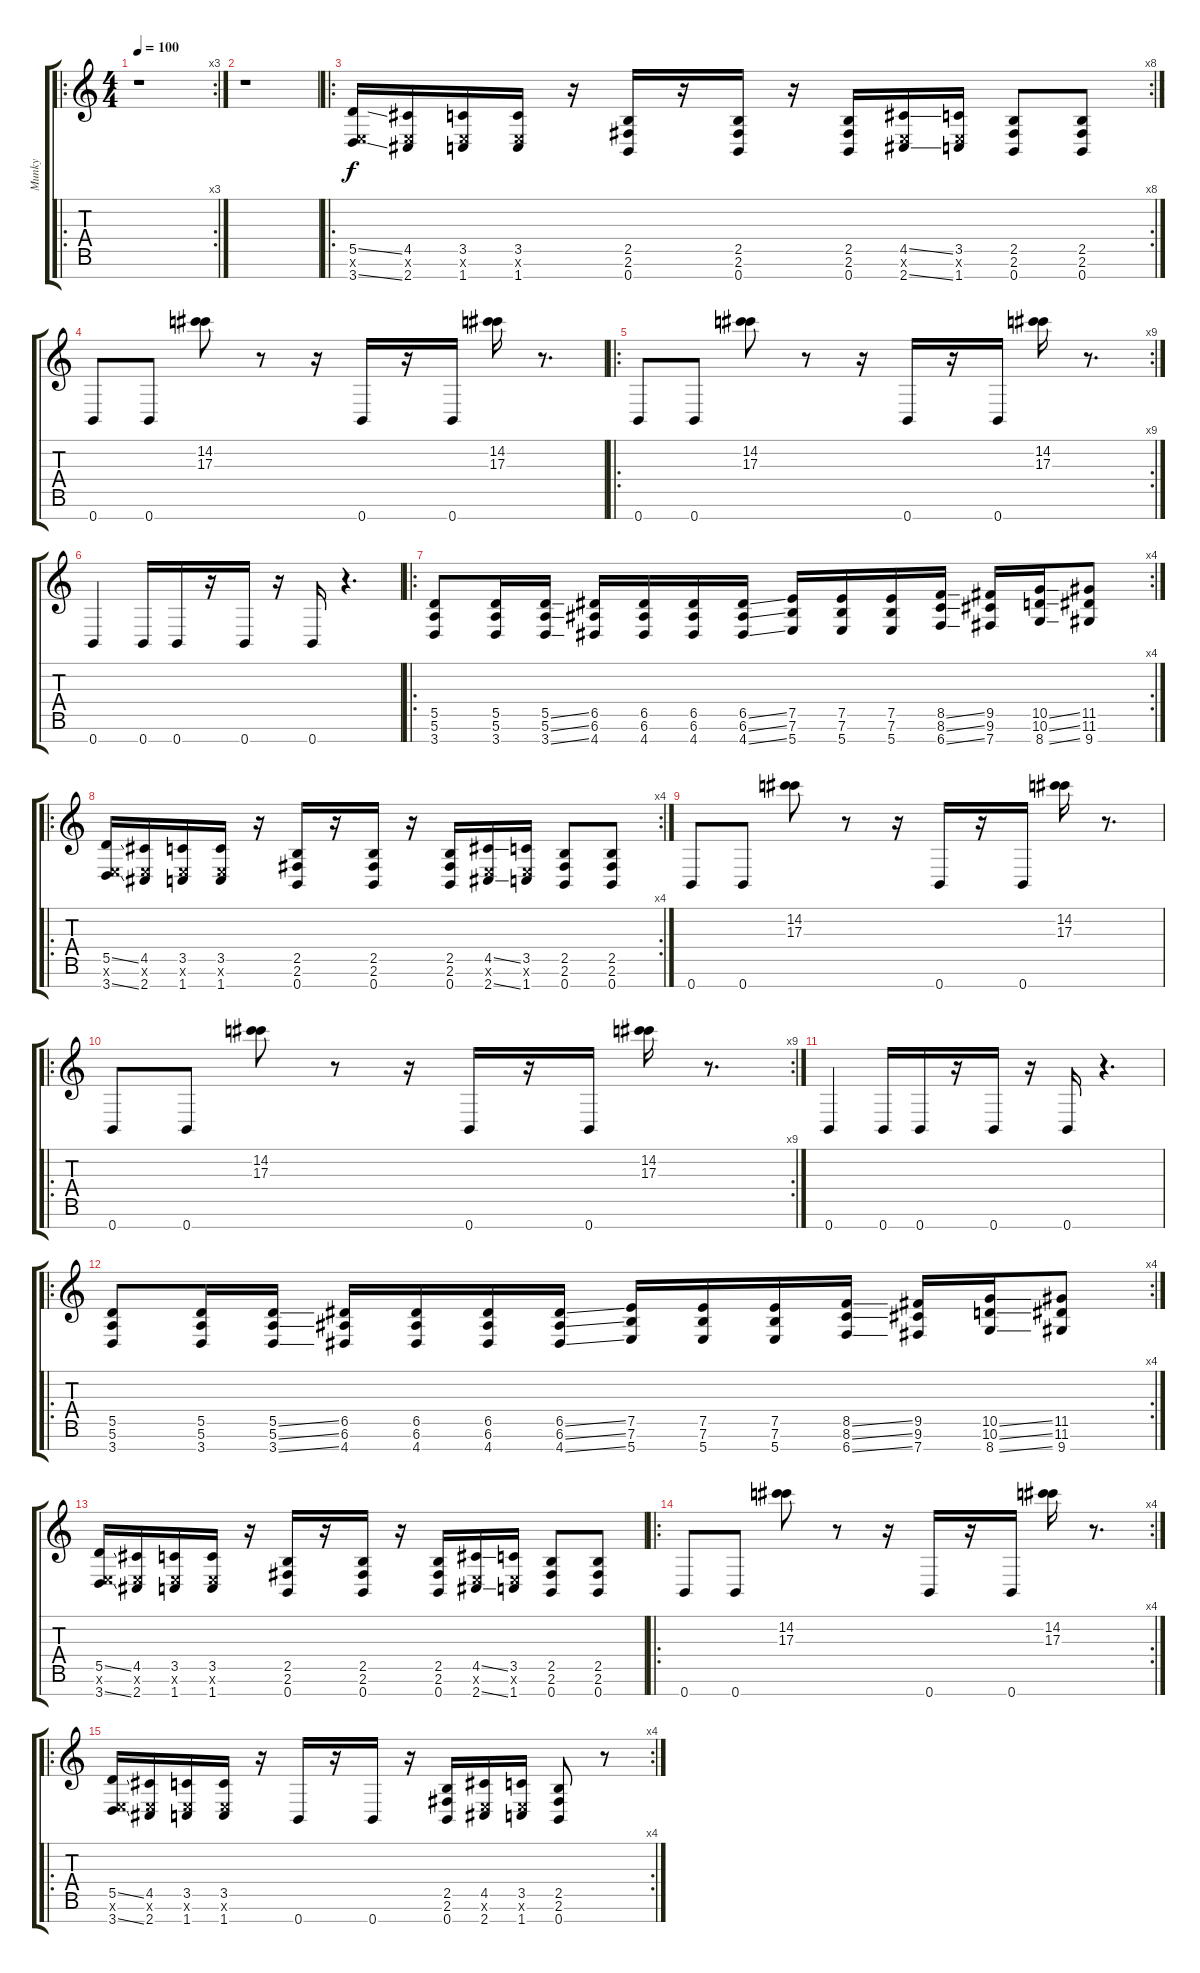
\track ("Munky" "Munky") {instrument distortionguitar}
\staff {score tabs}
\tuning (E4 B3 G3 D3 A2 E2 B1) {hide}
\ro
\rc 3
\ts (4 4)
\tempo 100
\clef g2
\ks c
r.1{dy f instrument distortionguitar} |
r.1 |
\ro
\rc 8
(5.5{ss} 0.6{x} 3.7{ss}).16 (4.5 0.6{x} 2.7).16 (3.5 0.6{x} 1.7).16 (3.5 0.6{x} 1.7).16 r.16 (2.5 2.6 0.7).16 r.16 (2.5 2.6 0.7).16 r.16 (2.5 2.6 0.7).16 (4.5{ss} 0.6{x} 2.7{ss}).16 (3.5 0.6{x} 1.7).16 (2.5 2.6 0.7).8 (2.5 2.6 0.7).8 |
0.7.8 0.7.8 (14.2 17.3).8 r.8 r.16 0.7.16 r.16 0.7.16 (14.2 17.3).16 r.8{d} |
\ro
\rc 9
0.7.8 0.7.8 (14.2 17.3).8 r.8 r.16 0.7.16 r.16 0.7.16 (14.2 17.3).16 r.8{d} |
0.7.4 0.7.16 0.7.16 r.16 0.7.16 r.16 0.7.16 r.4{d} |
\ro
\rc 4
(5.5 5.6 3.7).8 (5.5 5.6 3.7).16 (5.5{ss} 5.6{ss} 3.7{ss}).16 (6.5 6.6 4.7).16 (6.5 6.6 4.7).16 (6.5 6.6 4.7).16 (6.5{ss} 6.6{ss} 4.7{ss}).16 (7.5 7.6 5.7).16 (7.5 7.6 5.7).16 (7.5 7.6 5.7).16 (8.5{ss} 8.6{ss} 6.7{ss}).16 (9.5 9.6 7.7).16 (10.5{ss} 10.6{ss} 8.7{ss}).16 (11.5 11.6 9.7).8 |
\ro
\rc 4
(5.5{ss} 0.6{x} 3.7{ss}).16 (4.5 0.6{x} 2.7).16 (3.5 0.6{x} 1.7).16 (3.5 0.6{x} 1.7).16 r.16 (2.5 2.6 0.7).16 r.16 (2.5 2.6 0.7).16 r.16 (2.5 2.6 0.7).16 (4.5{ss} 0.6{x} 2.7{ss}).16 (3.5 0.6{x} 1.7).16 (2.5 2.6 0.7).8 (2.5 2.6 0.7).8 |
0.7.8 0.7.8 (14.2 17.3).8 r.8 r.16 0.7.16 r.16 0.7.16 (14.2 17.3).16 r.8{d} |
\ro
\rc 9
0.7.8 0.7.8 (14.2 17.3).8 r.8 r.16 0.7.16 r.16 0.7.16 (14.2 17.3).16 r.8{d} |
0.7.4 0.7.16 0.7.16 r.16 0.7.16 r.16 0.7.16 r.4{d} |
\ro
\rc 4
(5.5 5.6 3.7).8 (5.5 5.6 3.7).16 (5.5{ss} 5.6{ss} 3.7{ss}).16 (6.5 6.6 4.7).16 (6.5 6.6 4.7).16 (6.5 6.6 4.7).16 (6.5{ss} 6.6{ss} 4.7{ss}).16 (7.5 7.6 5.7).16 (7.5 7.6 5.7).16 (7.5 7.6 5.7).16 (8.5{ss} 8.6{ss} 6.7{ss}).16 (9.5 9.6 7.7).16 (10.5{ss} 10.6{ss} 8.7{ss}).16 (11.5 11.6 9.7).8 |
(5.5{ss} 0.6{x} 3.7{ss}).16 (4.5 0.6{x} 2.7).16 (3.5 0.6{x} 1.7).16 (3.5 0.6{x} 1.7).16 r.16 (2.5 2.6 0.7).16 r.16 (2.5 2.6 0.7).16 r.16 (2.5 2.6 0.7).16 (4.5{ss} 0.6{x} 2.7{ss}).16 (3.5 0.6{x} 1.7).16 (2.5 2.6 0.7).8 (2.5 2.6 0.7).8 |
\ro
\rc 4
0.7.8 0.7.8 (14.2 17.3).8 r.8 r.16 0.7.16 r.16 0.7.16 (14.2 17.3).16 r.8{d} |
\ro
\rc 4
(5.5{ss} 0.6{x} 3.7{ss}).16 (4.5 0.6{x} 2.7).16 (3.5 0.6{x} 1.7).16 (3.5 0.6{x} 1.7).16 r.16 0.7.16 r.16 0.7.16 r.16 (2.5 2.6 0.7).16 (4.5 0.6{x} 2.7).16 (3.5 0.6{x} 1.7).16 (2.5 2.6 0.7).8 r.8
